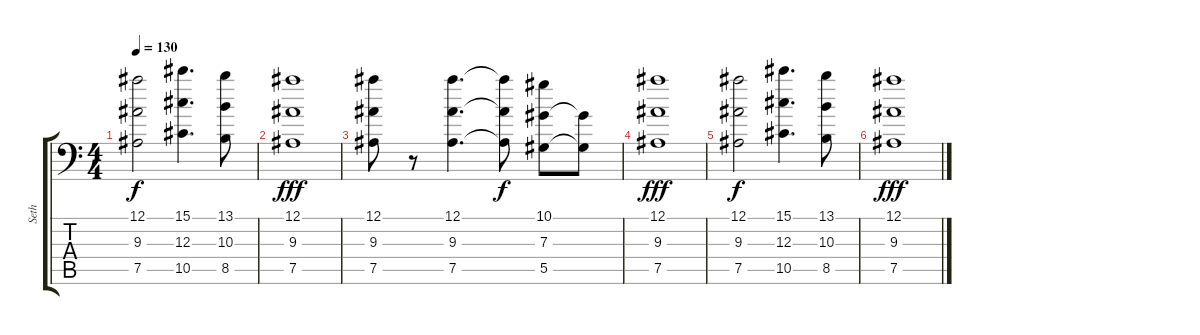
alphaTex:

\track ("Seth" "Seth") {instrument acousticguitarsteel}
\staff {score tabs}
\tuning (Bb3 F3 Db3 Ab2 Eb2 Bb1) {hide}
\ts (4 4)
\tempo 130
\clef f4
\ks c
(12.1 9.3 7.5).2{dy f} (15.1 12.3 10.5).4{d} (13.1 10.3 8.5).8 |
(12.1 9.3 7.5).1{dy fff} |
(12.1 9.3 7.5).8 r.8 (12.1 9.3 7.5).4{d} (12.1{t} 9.3{t} 7.5{t}).8{dy f} (10.1 7.3 5.5).8 (7.3{t} 5.5{t}).8 |
(12.1 9.3 7.5).1{dy fff} |
(12.1 9.3 7.5).2{dy f} (15.1 12.3 10.5).4{d} (13.1 10.3 8.5).8 |
(12.1 9.3 7.5).1{dy fff}
